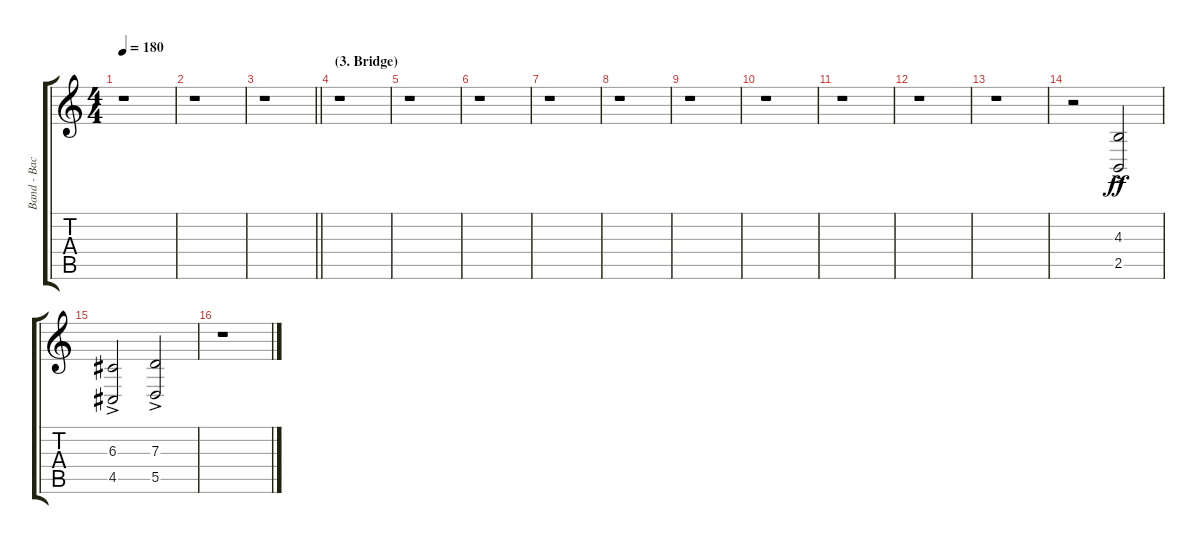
\track ("Band - Backgrounds" "Band - Bac") {instrument lead6voice}
\staff {score tabs}
\tuning (E4 B3 G3 D3 A2 E2) {hide}
\ts (4 4)
\tempo 180
\clef g2
\ks c
r.1{dy ff} |
r.1 |
\barLineRight lightlight
r.1 |
\section ("" "(3. Bridge)")
r.1 |
r.1 |
r.1 |
r.1 |
r.1 |
r.1 |
r.1 |
r.1 |
r.1 |
r.1 |
r.2 (4.3{ac} 2.5{ac}).2 |
(6.3{ac} 4.5{ac}).2 (7.3{ac} 5.5{ac}).2 |
r.1
